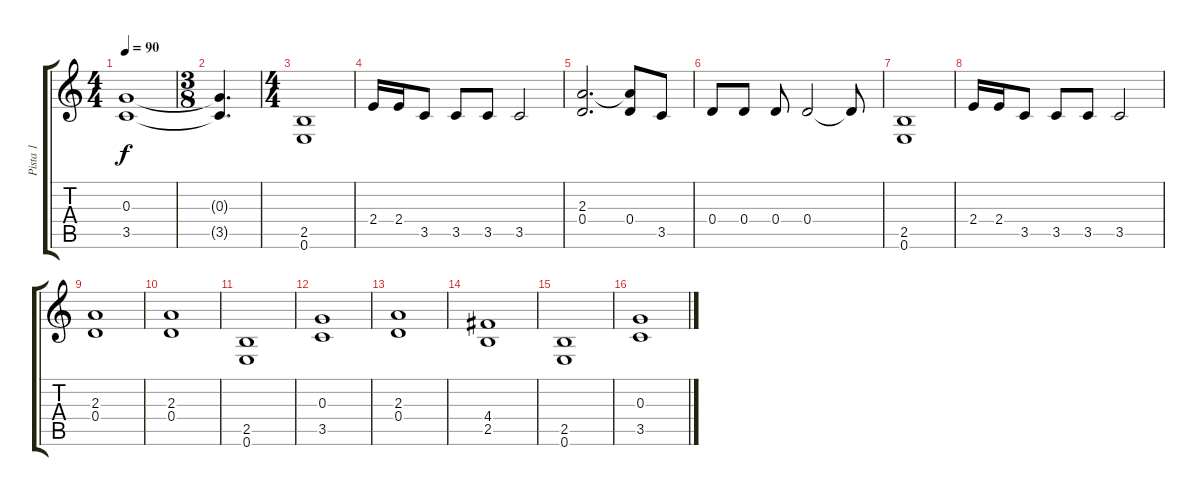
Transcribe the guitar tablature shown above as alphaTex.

\track ("Pista 1" "Pista 1") {instrument overdrivenguitar}
\staff {score tabs}
\tuning (E4 B3 G3 D3 A2 E2) {hide}
\ts (4 4)
\tempo 90
\clef g2
\ks c
(0.3 3.5).1{dy f instrument overdrivenguitar} |
\ts (3 8)
(0.3{t} 3.5{t}).4{d} |
\ts (4 4)
(2.5 0.6).1 |
2.4.16 2.4.16 3.5.8 3.5.8 3.5.8 3.5.2 |
(2.3 0.4).2{d} (2.3{t} 0.4).8 3.5.8 |
0.4.8 0.4.8 0.4.8 0.4.2 0.4{t}.8 |
(2.5 0.6).1 |
2.4.16 2.4.16 3.5.8 3.5.8 3.5.8 3.5.2 |
(2.3 0.4).1 |
(2.3 0.4).1 |
(2.5 0.6).1 |
(0.3 3.5).1 |
(2.3 0.4).1 |
(4.4 2.5).1 |
(2.5 0.6).1 |
(0.3 3.5).1
